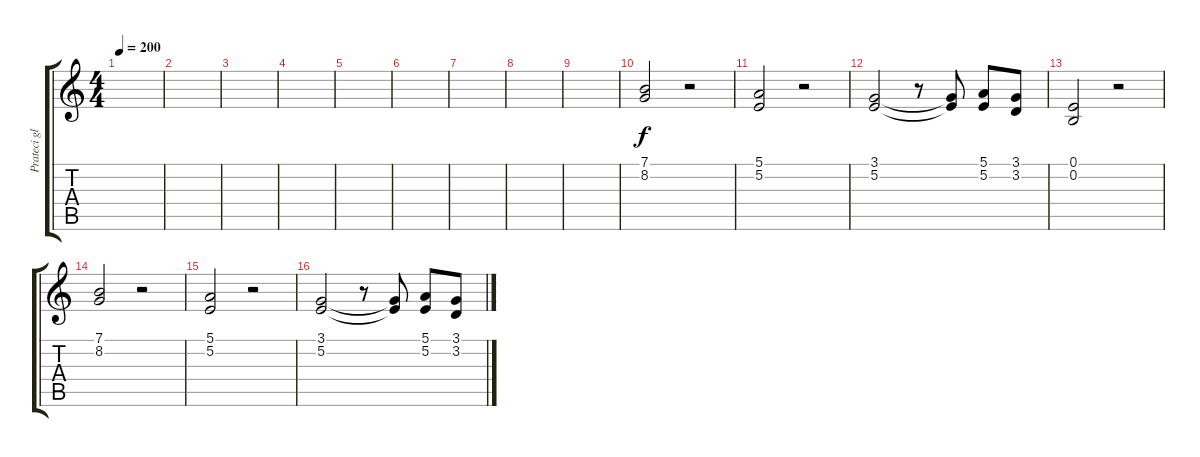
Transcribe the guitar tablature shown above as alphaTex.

\track ("Prateci glasovi" "Prateci gl") {instrument lead3calliope}
\staff {score tabs}
\tuning (E4 B3 G3 D3 A2 E2) {hide}
\ts (4 4)
\tempo 200
\clef g2
\ks c
|
|
|
|
|
|
|
|
|
(7.1 8.2).2 r.2 |
(5.1 5.2).2 r.2 |
(3.1 5.2).2 r.8 (3.1{t} 5.2{t}).8 (5.1 5.2).8 (3.1 3.2).8 |
(0.1 0.2).2 r.2 |
(7.1 8.2).2 r.2 |
(5.1 5.2).2 r.2 |
(3.1 5.2).2 r.8 (3.1{t} 5.2{t}).8 (5.1 5.2).8 (3.1 3.2).8
